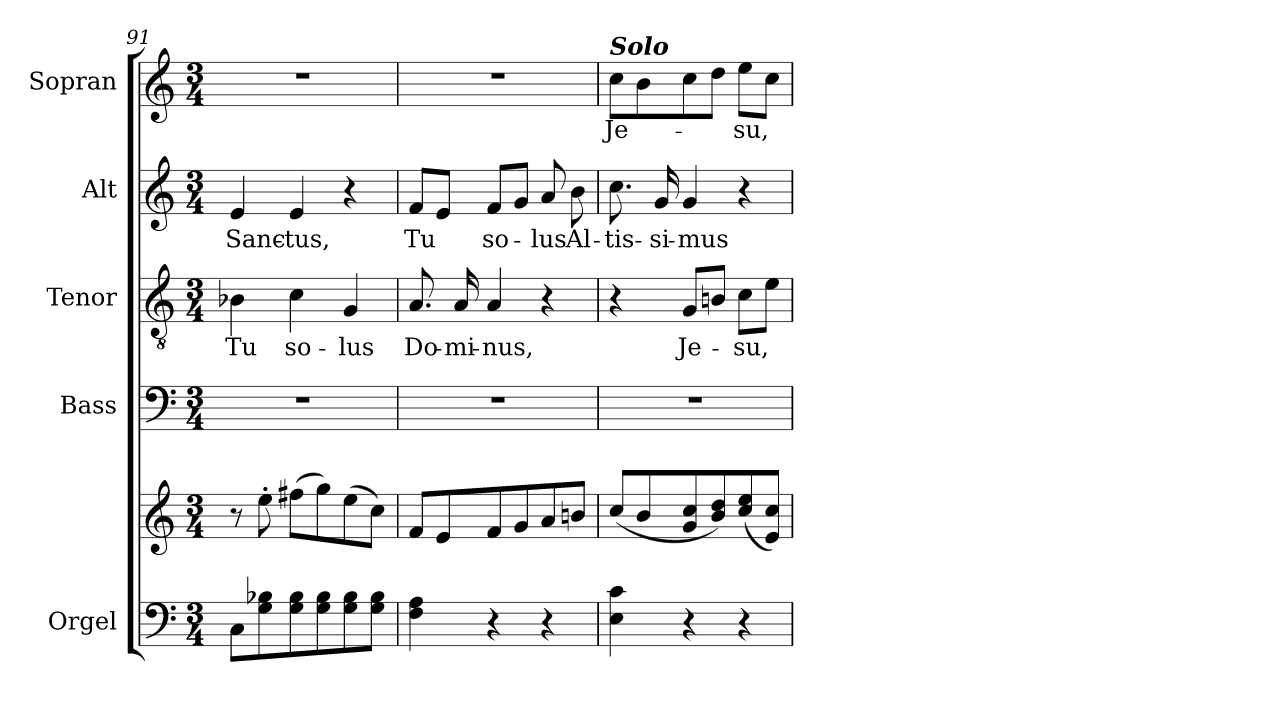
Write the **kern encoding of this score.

**kern	**kern	**kern	**kern	**text	**kern	**text	**kern	**text
*part5	*part5	*part4	*part3	*part3	*part2	*part2	*part1	*part1
*staff6	*staff5	*staff4	*staff3	*staff3	*staff2	*staff2	*staff1	*staff1
*I"Orgel	*	*I"Bass	*I"Tenor	*	*I"Alt	*	*I"Sopran	*
*	*	*I'B.	*I'T.	*	*I'A.	*	*I'S.	*
*clefF4	*clefG2	*clefF4	*clefGv2	*	*clefG2	*	*clefG2	*
*k[]	*k[]	*k[]	*k[]	*	*k[]	*	*k[]	*
*C:	*C:	*C:	*C:	*	*C:	*	*C:	*
*M3/4	*M3/4	*M3/4	*M3/4	*	*M3/4	*	*M3/4	*
=91	=91	=91	=91	=91	=91	=91	=91	=91
!	!	!	!	!LO:LY:b	!	!LO:LY:b	!	!
8C\L	8r	2.r	4B-X\	Tu	4e/	Sanc-	2.r	.
8G\ 8B-X\	8ee'>\	.	.	.	.	.	.	.
!	!	!	!	!LO:LY:b	!	!LO:LY:b	!	!
8G\ 8B-\	(>8ff#X\L	.	4c\	so-	4e/	-tus,	.	.
8G\ 8B-\	8gg\)	.	.	.	.	.	.	.
!	!	!	!	!LO:LY:b	!	!	!	!
8G\ 8B-\	(>8ee\	.	4G/	-lus	4r	.	.	.
8G\ 8B-\J	8cc\J)	.	.	.	.	.	.	.
=92	=92	=92	=92	=92	=92	=92	=92	=92
!	!	!	!	!LO:LY:b	!	!LO:LY:b	!	!
4F\ 4A\	8f/L	2.r	8.A/	Do-	8f/L	Tu	2.r	.
.	8e/	.	.	.	8e/J	.	.	.
!	!	!	!	!LO:LY:b	!	!	!	!
.	.	.	16A/	-mi-	.	.	.	.
!	!	!	!	!LO:LY:b	!	!LO:LY:b	!	!
4r	8f/	.	4A/	-nus,	8f/L	so-	.	.
.	8g/	.	.	.	8g/J	.	.	.
!	!	!	!	!	!	!LO:LY:b	!	!
4r	8a/	.	4r	.	8a/	-lus	.	.
!	!	!	!	!	!	!LO:LY:b	!	!
.	8bn/J	.	.	.	8b\	Al-	.	.
=93	=93	=93	=93	=93	=93	=93	=93	=93
!	!	!	!	!	!	!	!LO:TX:a:Bi:t=Solo	!
!	!	!	!	!	!	!LO:LY:b	!	!LO:LY:b
4E\ 4c\	(<8cc/L	2.r	4r	.	8.cc\	-tis-	8cc\L	Je-
.	8b/	.	.	.	.	.	8b\	.
!	!	!	!	!	!	!LO:LY:b	!	!
.	.	.	.	.	16g/	-si-	.	.
!	!	!	!	!LO:LY:b	!	!LO:LY:b	!	!
4r	8g/ 8cc/	.	8G/L	Je-	4g/	-mus	8cc\	.
.	8b/ 8dd/)	.	8Bn/J	.	.	.	8dd\J	.
!	!	!	!	!LO:LY:b	!	!	!	!LO:LY:b
4r	(<8cc/ 8ee/	.	8c\L	-su,	4r	.	8ee\L	-su,
.	8e/ 8cc/J)	.	8e\J	.	.	.	8cc\J	.
=	=	=	=	=	=	=	=	=
*-	*-	*-	*-	*-	*-	*-	*-	*-
